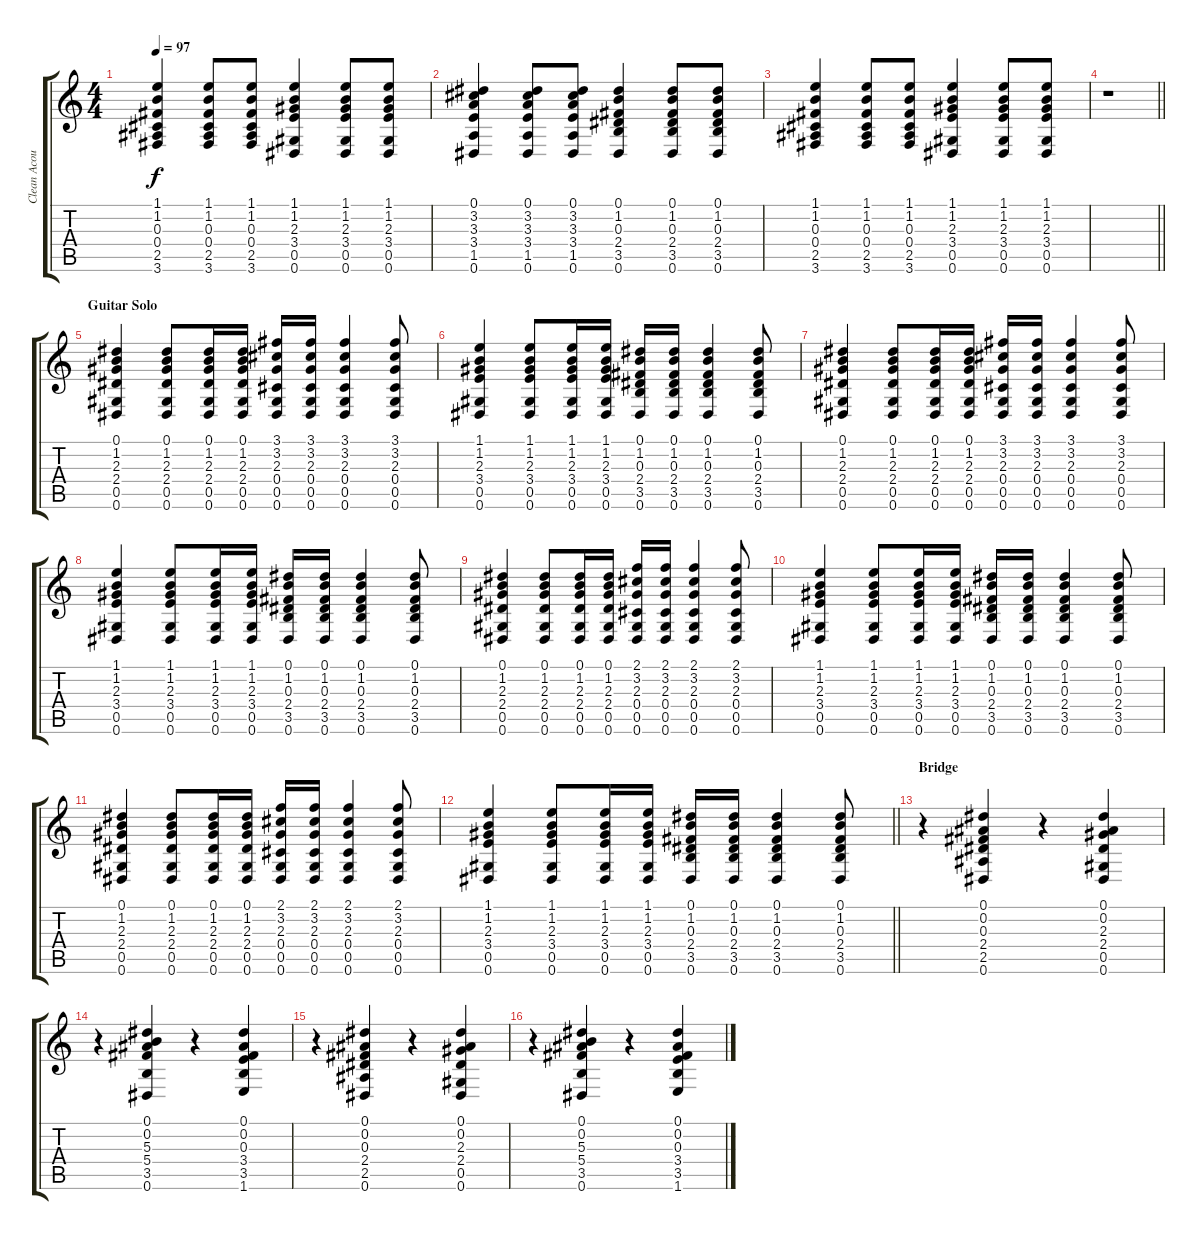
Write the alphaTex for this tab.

\track ("Clean Acoustic" "Clean Acou") {instrument acousticguitarsteel}
\staff {score tabs}
\tuning (Eb4 Bb3 Gb3 Db3 Ab2 Eb2) {hide}
\ts (4 4)
\tempo 97
\clef g2
\ks c
(1.1 1.2 0.3 0.4 2.5 3.6).4{dy f} (1.1 1.2 0.3 0.4 2.5 3.6).8 (1.1 1.2 0.3 0.4 2.5 3.6).8 (1.1 1.2 2.3 3.4 0.5 0.6).4 (1.1 1.2 2.3 3.4 0.5 0.6).8 (1.1 1.2 2.3 3.4 0.5 0.6).8 |
(0.1 3.2 3.3 3.4 1.5 0.6).4 (0.1 3.2 3.3 3.4 1.5 0.6).8 (0.1 3.2 3.3 3.4 1.5 0.6).8 (0.1 1.2 0.3 2.4 3.5 0.6).4 (0.1 1.2 0.3 2.4 3.5 0.6).8 (0.1 1.2 0.3 2.4 3.5 0.6).8 |
(1.1 1.2 0.3 0.4 2.5 3.6).4 (1.1 1.2 0.3 0.4 2.5 3.6).8 (1.1 1.2 0.3 0.4 2.5 3.6).8 (1.1 1.2 2.3 3.4 0.5 0.6).4 (1.1 1.2 2.3 3.4 0.5 0.6).8 (1.1 1.2 2.3 3.4 0.5 0.6).8 |
\barLineRight lightlight
r.1 |
\section ("" "Guitar Solo")
(0.1 1.2 2.3 2.4 0.5 0.6).4 (0.1 1.2 2.3 2.4 0.5 0.6).8 (0.1 1.2 2.3 2.4 0.5 0.6).16 (0.1 1.2 2.3 2.4 0.5 0.6).16{beam split} (3.1 3.2 2.3 0.4 0.5 0.6).16 (3.1 3.2 2.3 0.4 0.5 0.6).16 (3.1 3.2 2.3 0.4 0.5 0.6).4 (3.1 3.2 2.3 0.4 0.5 0.6).8 |
(1.1 1.2 2.3 3.4 0.5 0.6).4 (1.1 1.2 2.3 3.4 0.5 0.6).8 (1.1 1.2 2.3 3.4 0.5 0.6).16 (1.1 1.2 2.3 3.4 0.5 0.6).16{beam split} (0.1 1.2 0.3 2.4 3.5 0.6).16 (0.1 1.2 0.3 2.4 3.5 0.6).16 (0.1 1.2 0.3 2.4 3.5 0.6).4 (0.1 1.2 0.3 2.4 3.5 0.6).8 |
(0.1 1.2 2.3 2.4 0.5 0.6).4 (0.1 1.2 2.3 2.4 0.5 0.6).8 (0.1 1.2 2.3 2.4 0.5 0.6).16 (0.1 1.2 2.3 2.4 0.5 0.6).16{beam split} (3.1 3.2 2.3 0.4 0.5 0.6).16 (3.1 3.2 2.3 0.4 0.5 0.6).16 (3.1 3.2 2.3 0.4 0.5 0.6).4 (3.1 3.2 2.3 0.4 0.5 0.6).8 |
(1.1 1.2 2.3 3.4 0.5 0.6).4 (1.1 1.2 2.3 3.4 0.5 0.6).8 (1.1 1.2 2.3 3.4 0.5 0.6).16 (1.1 1.2 2.3 3.4 0.5 0.6).16{beam split} (0.1 1.2 0.3 2.4 3.5 0.6).16 (0.1 1.2 0.3 2.4 3.5 0.6).16 (0.1 1.2 0.3 2.4 3.5 0.6).4 (0.1 1.2 0.3 2.4 3.5 0.6).8 |
(0.1 1.2 2.3 2.4 0.5 0.6).4 (0.1 1.2 2.3 2.4 0.5 0.6).8 (0.1 1.2 2.3 2.4 0.5 0.6).16 (0.1 1.2 2.3 2.4 0.5 0.6).16{beam split} (2.1 3.2 2.3 0.4 0.5 0.6).16 (2.1 3.2 2.3 0.4 0.5 0.6).16 (2.1 3.2 2.3 0.4 0.5 0.6).4 (2.1 3.2 2.3 0.4 0.5 0.6).8 |
(1.1 1.2 2.3 3.4 0.5 0.6).4 (1.1 1.2 2.3 3.4 0.5 0.6).8 (1.1 1.2 2.3 3.4 0.5 0.6).16 (1.1 1.2 2.3 3.4 0.5 0.6).16{beam split} (0.1 1.2 0.3 2.4 3.5 0.6).16 (0.1 1.2 0.3 2.4 3.5 0.6).16 (0.1 1.2 0.3 2.4 3.5 0.6).4 (0.1 1.2 0.3 2.4 3.5 0.6).8 |
(0.1 1.2 2.3 2.4 0.5 0.6).4 (0.1 1.2 2.3 2.4 0.5 0.6).8 (0.1 1.2 2.3 2.4 0.5 0.6).16 (0.1 1.2 2.3 2.4 0.5 0.6).16{beam split} (2.1 3.2 2.3 0.4 0.5 0.6).16 (2.1 3.2 2.3 0.4 0.5 0.6).16 (2.1 3.2 2.3 0.4 0.5 0.6).4 (2.1 3.2 2.3 0.4 0.5 0.6).8 |
\barLineRight lightlight
(1.1 1.2 2.3 3.4 0.5 0.6).4 (1.1 1.2 2.3 3.4 0.5 0.6).8 (1.1 1.2 2.3 3.4 0.5 0.6).16 (1.1 1.2 2.3 3.4 0.5 0.6).16{beam split} (0.1 1.2 0.3 2.4 3.5 0.6).16 (0.1 1.2 0.3 2.4 3.5 0.6).16 (0.1 1.2 0.3 2.4 3.5 0.6).4 (0.1 1.2 0.3 2.4 3.5 0.6).8 |
\section ("" "Bridge")
r.4 (0.1 0.2 0.3 2.4 2.5 0.6).4 r.4 (0.1 0.2 2.3 2.4 0.5 0.6).4 |
r.4 (0.1 0.2 5.3 5.4 3.5 0.6).4 r.4 (0.1 0.2 0.3 3.4 3.5 1.6).4 |
r.4 (0.1 0.2 0.3 2.4 2.5 0.6).4 r.4 (0.1 0.2 2.3 2.4 0.5 0.6).4 |
r.4 (0.1 0.2 5.3 5.4 3.5 0.6).4 r.4 (0.1 0.2 0.3 3.4 3.5 1.6).4
